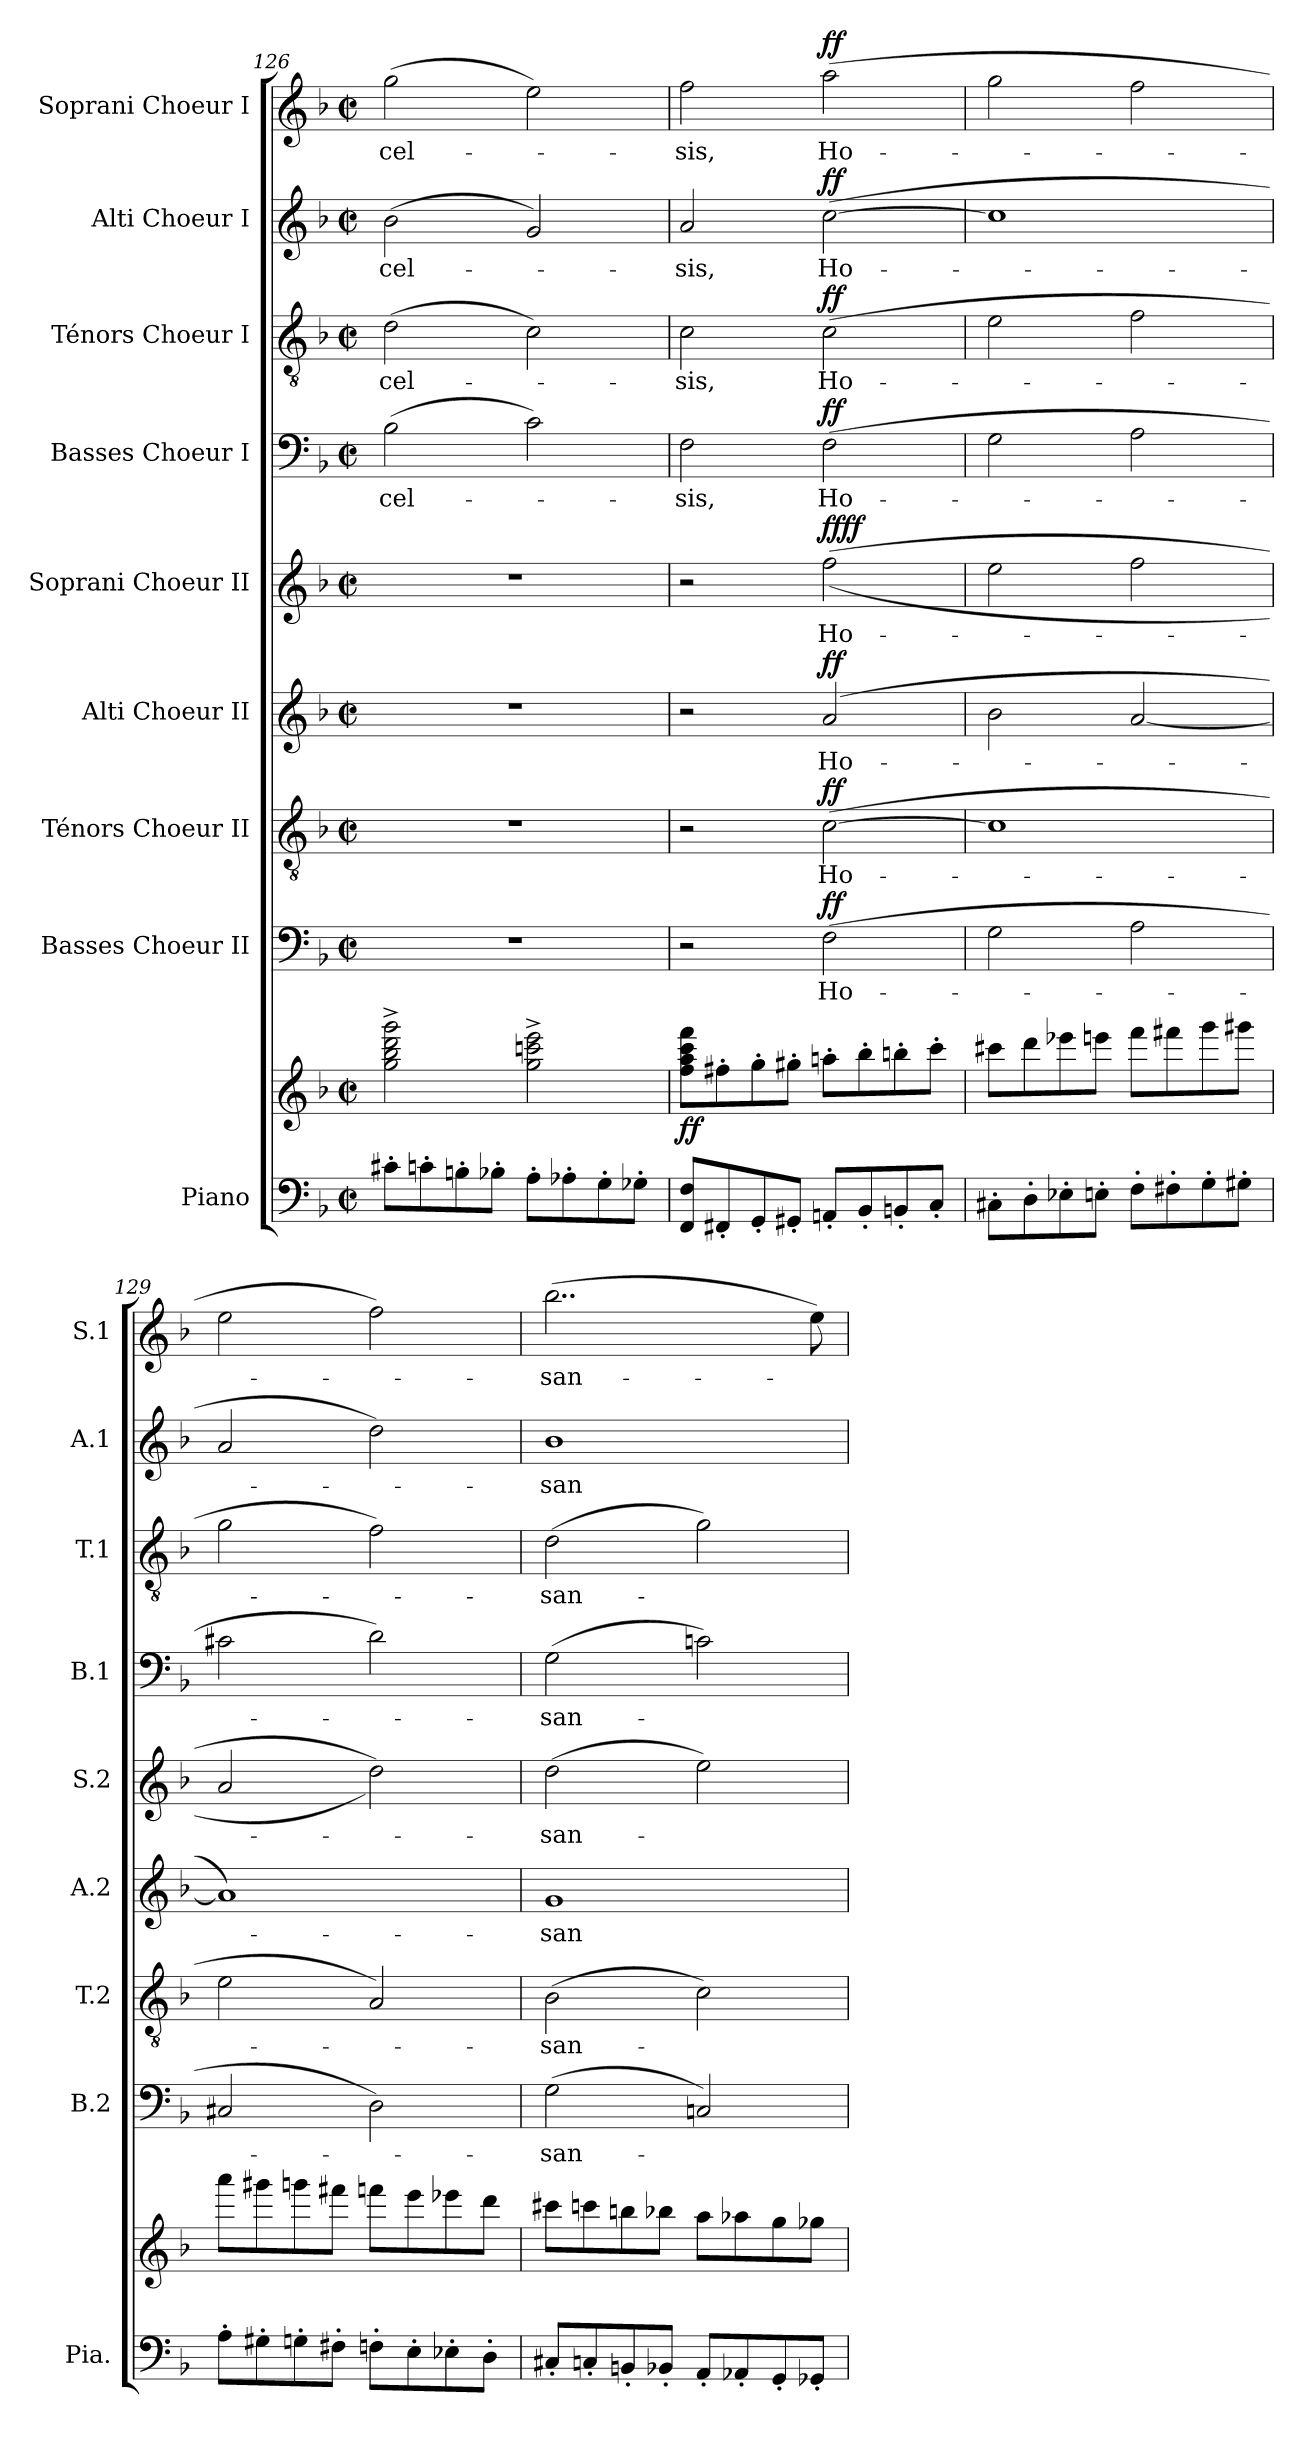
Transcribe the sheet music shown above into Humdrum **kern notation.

**kern	**kern	**dynam	**kern	**text	**dynam	**kern	**text	**dynam	**kern	**text	**dynam	**kern	**text	**dynam	**kern	**text	**dynam	**kern	**text	**dynam	**kern	**text	**dynam	**kern	**text	**dynam
*part9	*part9	*part9	*part8	*part8	*part8	*part7	*part7	*part7	*part6	*part6	*part6	*part5	*part5	*part5	*part4	*part4	*part4	*part3	*part3	*part3	*part2	*part2	*part2	*part1	*part1	*part1
*staff10	*staff9	*staff9/10	*staff8	*staff8	*staff8	*staff7	*staff7	*staff7	*staff6	*staff6	*staff6	*staff5	*staff5	*staff5	*staff4	*staff4	*staff4	*staff3	*staff3	*staff3	*staff2	*staff2	*staff2	*staff1	*staff1	*staff1
*I"Piano	*	*	*I"Basses Choeur II	*	*	*I"Ténors Choeur II	*	*	*I"Alti Choeur II	*	*	*I"Soprani Choeur II	*	*	*I"Basses Choeur I	*	*	*I"Ténors Choeur I	*	*	*I"Alti Choeur I	*	*	*I"Soprani Choeur I	*	*
*I'Pia.	*	*	*I'B.2	*	*	*I'T.2	*	*	*I'A.2	*	*	*I'S.2	*	*	*I'B.1	*	*	*I'T.1	*	*	*I'A.1	*	*	*I'S.1	*	*
*clefF4	*clefG2	*	*clefF4	*	*	*clefGv2	*	*	*clefG2	*	*	*clefG2	*	*	*clefF4	*	*	*clefGv2	*	*	*clefG2	*	*	*clefG2	*	*
*k[b-]	*k[b-]	*	*k[b-]	*	*	*k[b-]	*	*	*k[b-]	*	*	*k[b-]	*	*	*k[b-]	*	*	*k[b-]	*	*	*k[b-]	*	*	*k[b-]	*	*
*M2/2	*M2/2	*	*M2/2	*	*	*M2/2	*	*	*M2/2	*	*	*M2/2	*	*	*M2/2	*	*	*M2/2	*	*	*M2/2	*	*	*M2/2	*	*
*met(c|)	*met(c|)	*	*met(c|)	*	*	*met(c|)	*	*	*met(c|)	*	*	*met(c|)	*	*	*met(c|)	*	*	*met(c|)	*	*	*met(c|)	*	*	*met(c|)	*	*
=126	=126	=126	=126	=126	=126	=126	=126	=126	=126	=126	=126	=126	=126	=126	=126	=126	=126	=126	=126	=126	=126	=126	=126	=126	=126	=126
8c#X'\L	2gg\^ 2bb-\^ 2ddd\^ 2ggg\^	.	1r	.	.	1r	.	.	1r	.	.	1r	.	.	(2B-\	-cel-	.	(2d\	-cel-	.	(2b-\	-cel-	.	(2gg\	-cel-	.
8cn'\	.	.	.	.	.	.	.	.	.	.	.	.	.	.	.	.	.	.	.	.	.	.	.	.	.	.
8Bn'\	.	.	.	.	.	.	.	.	.	.	.	.	.	.	.	.	.	.	.	.	.	.	.	.	.	.
8B-X'\J	.	.	.	.	.	.	.	.	.	.	.	.	.	.	.	.	.	.	.	.	.	.	.	.	.	.
8A'\L	2gg\^ 2cccn\^ 2eee\^	.	.	.	.	.	.	.	.	.	.	.	.	.	2c\)	.	.	2c\)	.	.	2g/)	.	.	2ee\)	.	.
8A-X'\	.	.	.	.	.	.	.	.	.	.	.	.	.	.	.	.	.	.	.	.	.	.	.	.	.	.
8G'\	.	.	.	.	.	.	.	.	.	.	.	.	.	.	.	.	.	.	.	.	.	.	.	.	.	.
8G-X'\J	.	.	.	.	.	.	.	.	.	.	.	.	.	.	.	.	.	.	.	.	.	.	.	.	.	.
!!LO:PB:g=z
=127	=127	=127	=127	=127	=127	=127	=127	=127	=127	=127	=127	=127	=127	=127	=127	=127	=127	=127	=127	=127	=127	=127	=127	=127	=127	=127
!	!	!LO:DY:b	!	!	!	!	!	!	!	!	!	!	!	!	!	!	!	!	!	!	!	!	!	!	!	!
8FF/ 8F/L	8ff\ 8aa\ 8ccc\ 8fff\L	ff	2r	.	.	2r	.	.	2r	.	.	2r	.	.	2F\	-sis,	.	2c\	-sis,	.	2a/	-sis,	.	2ff\	-sis,	.
8FF#X'/	8ff#X'\	.	.	.	.	.	.	.	.	.	.	.	.	.	.	.	.	.	.	.	.	.	.	.	.	.
8GG'/	8gg'\	.	.	.	.	.	.	.	.	.	.	.	.	.	.	.	.	.	.	.	.	.	.	.	.	.
8GG#X'/J	8gg#X'\J	.	.	.	.	.	.	.	.	.	.	.	.	.	.	.	.	.	.	.	.	.	.	.	.	.
!	!	!	!	!	!LO:DY:a	!	!	!LO:DY:a	!	!	!LO:DY:a	!	!	!LO:DY:a	!	!	!	!	!	!	!	!	!	!	!	!
!	!	!	!	!	!	!	!	!	!	!	!	!	!	!LO:DY:n=1:a	!	!	!LO:DY:a	!	!	!LO:DY:a	!	!	!LO:DY:a	!	!	!LO:DY:a
8AAn'/L	8aan'\L	.	(2F\	Ho-	ff	([2c\	Ho-	ff	(>2a/	Ho-	ff	((2ff\	Ho-	ff ff	(2F\	Ho-	ff	(2c\	Ho-	ff	([2cc\	Ho-	ff	(2aa\	Ho-	ff
8BB-'/	8bb-'\	.	.	.	.	.	.	.	.	.	.	.	.	.	.	.	.	.	.	.	.	.	.	.	.	.
8BBn'/	8bbn'\	.	.	.	.	.	.	.	.	.	.	.	.	.	.	.	.	.	.	.	.	.	.	.	.	.
8C'/J	8ccc'\J	.	.	.	.	.	.	.	.	.	.	.	.	.	.	.	.	.	.	.	.	.	.	.	.	.
=128	=128	=128	=128	=128	=128	=128	=128	=128	=128	=128	=128	=128	=128	=128	=128	=128	=128	=128	=128	=128	=128	=128	=128	=128	=128	=128
8C#X'\L	8ccc#X\L	.	2G\	.	.	1c]	.	.	2b-\	.	.	2ee\	.	.	2G\	.	.	2e\	.	.	1cc]	.	.	2gg\	.	.
8D'\	8ddd\	.	.	.	.	.	.	.	.	.	.	.	.	.	.	.	.	.	.	.	.	.	.	.	.	.
8E-X'\	8eee-X\	.	.	.	.	.	.	.	.	.	.	.	.	.	.	.	.	.	.	.	.	.	.	.	.	.
8En'\J	8eeen\J	.	.	.	.	.	.	.	.	.	.	.	.	.	.	.	.	.	.	.	.	.	.	.	.	.
8F'\L	8fff\L	.	2A\	.	.	.	.	.	[2a/	.	.	2ff\	.	.	2A\	.	.	2f\	.	.	.	.	.	2ff\	.	.
8F#X'\	8fff#X\	.	.	.	.	.	.	.	.	.	.	.	.	.	.	.	.	.	.	.	.	.	.	.	.	.
8G'\	8ggg\	.	.	.	.	.	.	.	.	.	.	.	.	.	.	.	.	.	.	.	.	.	.	.	.	.
8G#X'\J	8ggg#X\J	.	.	.	.	.	.	.	.	.	.	.	.	.	.	.	.	.	.	.	.	.	.	.	.	.
=129	=129	=129	=129	=129	=129	=129	=129	=129	=129	=129	=129	=129	=129	=129	=129	=129	=129	=129	=129	=129	=129	=129	=129	=129	=129	=129
8A'\L	8aaa\L	.	2C#X/	.	.	2e\	.	.	1a])	.	.	2a/	.	.	2c#X\	.	.	2g\	.	.	2a/	.	.	2ee\	.	.
8G#X'\	8ggg#X\	.	.	.	.	.	.	.	.	.	.	.	.	.	.	.	.	.	.	.	.	.	.	.	.	.
8Gn'\	8gggn\	.	.	.	.	.	.	.	.	.	.	.	.	.	.	.	.	.	.	.	.	.	.	.	.	.
8F#X'\J	8fff#X\J	.	.	.	.	.	.	.	.	.	.	.	.	.	.	.	.	.	.	.	.	.	.	.	.	.
8Fn'\L	8fffn\L	.	2D\)	.	.	2A/)	.	.	.	.	.	2dd\))	.	.	2d\)	.	.	2f\)	.	.	2dd\)	.	.	2ff\)	.	.
8E'\	8eee\	.	.	.	.	.	.	.	.	.	.	.	.	.	.	.	.	.	.	.	.	.	.	.	.	.
8E-X'\	8eee-X\	.	.	.	.	.	.	.	.	.	.	.	.	.	.	.	.	.	.	.	.	.	.	.	.	.
8D'\J	8ddd\J	.	.	.	.	.	.	.	.	.	.	.	.	.	.	.	.	.	.	.	.	.	.	.	.	.
=130	=130	=130	=130	=130	=130	=130	=130	=130	=130	=130	=130	=130	=130	=130	=130	=130	=130	=130	=130	=130	=130	=130	=130	=130	=130	=130
8C#X'/L	8ccc#X\L	.	(2G\	-san-	.	(2B-\	-san-	.	1g	-san-	.	(2dd\	-san-	.	(2G\	-san-	.	(2d\	-san-	.	1b-	-san-	.	(2..bb-\	-san-	.
8Cn'/	8cccn\	.	.	.	.	.	.	.	.	.	.	.	.	.	.	.	.	.	.	.	.	.	.	.	.	.
8BBn'/	8bbn\	.	.	.	.	.	.	.	.	.	.	.	.	.	.	.	.	.	.	.	.	.	.	.	.	.
8BB-X'/J	8bb-X\J	.	.	.	.	.	.	.	.	.	.	.	.	.	.	.	.	.	.	.	.	.	.	.	.	.
8AA'/L	8aa\L	.	2Cn/)	.	.	2c\)	.	.	.	.	.	2ee\)	.	.	2cn\)	.	.	2g\)	.	.	.	.	.	.	.	.
8AA-X'/	8aa-X\	.	.	.	.	.	.	.	.	.	.	.	.	.	.	.	.	.	.	.	.	.	.	.	.	.
8GG'/	8gg\	.	.	.	.	.	.	.	.	.	.	.	.	.	.	.	.	.	.	.	.	.	.	.	.	.
8GG-X'/J	8gg-X\J	.	.	.	.	.	.	.	.	.	.	.	.	.	.	.	.	.	.	.	.	.	.	8ee\)	.	.
=	=	=	=	=	=	=	=	=	=	=	=	=	=	=	=	=	=	=	=	=	=	=	=	=	=	=
*-	*-	*-	*-	*-	*-	*-	*-	*-	*-	*-	*-	*-	*-	*-	*-	*-	*-	*-	*-	*-	*-	*-	*-	*-	*-	*-
